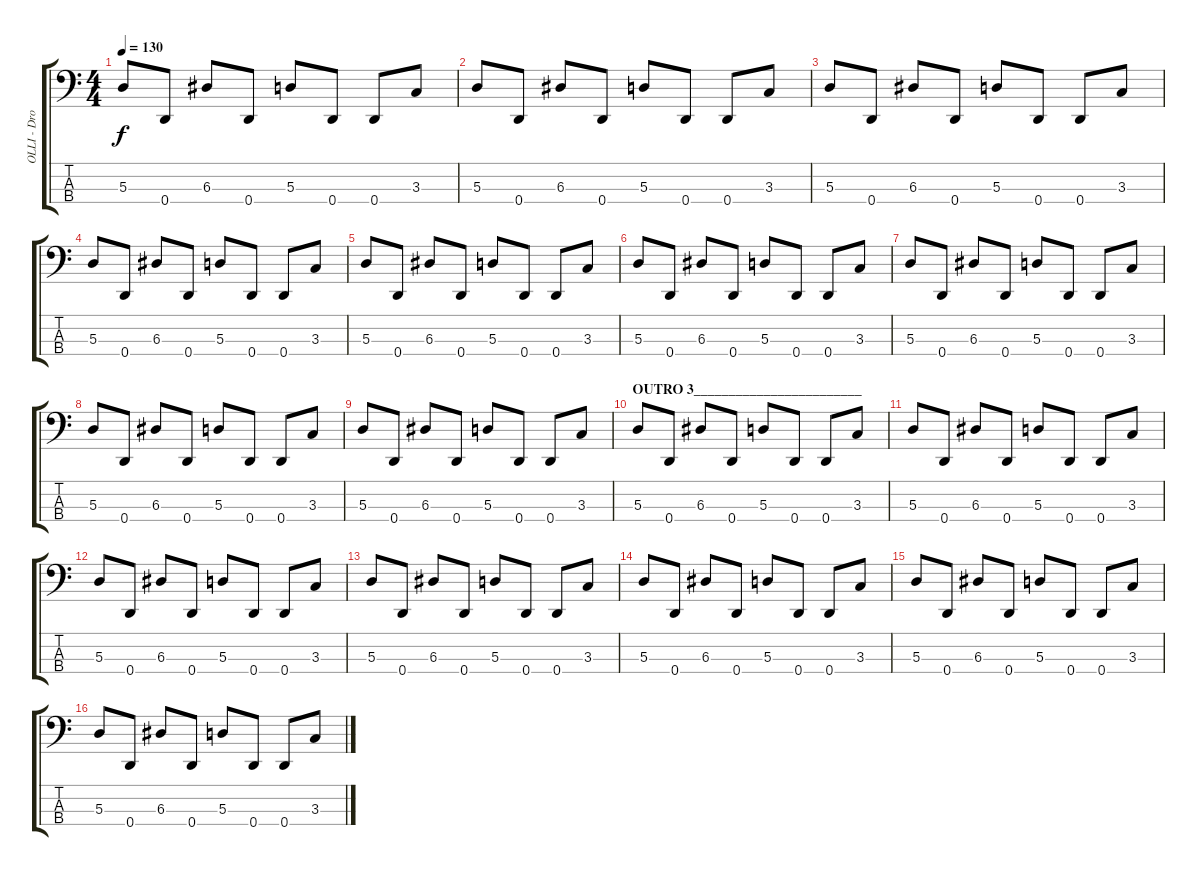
\track ("OLLI - Dropped D" "OLLI - Dro") {instrument synthbass2}
\staff {score tabs}
\tuning (G2 D2 A1 D1) {hide}
\ts (4 4)
\tempo 130
\clef f4
\ks c
5.3.8{dy f} 0.4.8 6.3.8 0.4.8 5.3.8 0.4.8 0.4.8 3.3.8 |
5.3.8 0.4.8 6.3.8 0.4.8 5.3.8 0.4.8 0.4.8 3.3.8 |
5.3.8 0.4.8 6.3.8 0.4.8 5.3.8 0.4.8 0.4.8 3.3.8 |
5.3.8 0.4.8 6.3.8 0.4.8 5.3.8 0.4.8 0.4.8 3.3.8 |
5.3.8 0.4.8 6.3.8 0.4.8 5.3.8 0.4.8 0.4.8 3.3.8 |
5.3.8 0.4.8 6.3.8 0.4.8 5.3.8 0.4.8 0.4.8 3.3.8 |
5.3.8 0.4.8 6.3.8 0.4.8 5.3.8 0.4.8 0.4.8 3.3.8 |
5.3.8 0.4.8 6.3.8 0.4.8 5.3.8 0.4.8 0.4.8 3.3.8 |
5.3.8 0.4.8 6.3.8 0.4.8 5.3.8 0.4.8 0.4.8 3.3.8 |
\section ("" "OUTRO 3________________________")
5.3.8 0.4.8 6.3.8 0.4.8 5.3.8 0.4.8 0.4.8 3.3.8 |
5.3.8 0.4.8 6.3.8 0.4.8 5.3.8 0.4.8 0.4.8 3.3.8 |
5.3.8 0.4.8 6.3.8 0.4.8 5.3.8 0.4.8 0.4.8 3.3.8 |
5.3.8 0.4.8 6.3.8 0.4.8 5.3.8 0.4.8 0.4.8 3.3.8 |
5.3.8 0.4.8 6.3.8 0.4.8 5.3.8 0.4.8 0.4.8 3.3.8 |
5.3.8 0.4.8 6.3.8 0.4.8 5.3.8 0.4.8 0.4.8 3.3.8 |
5.3.8 0.4.8 6.3.8 0.4.8 5.3.8 0.4.8 0.4.8 3.3.8
